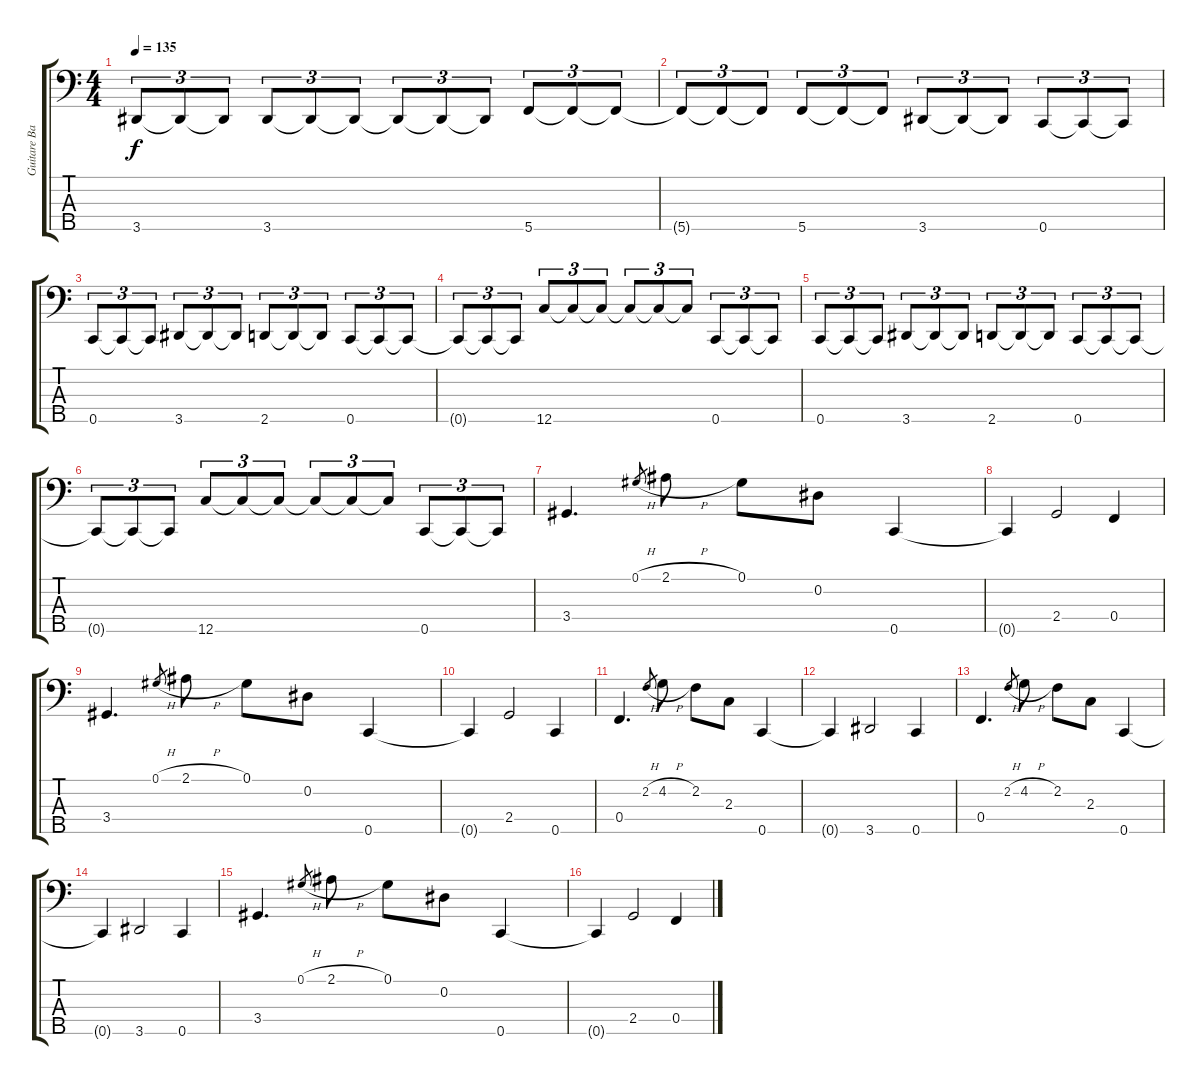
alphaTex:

\track ("Guitare Basse" "Guitare Ba") {instrument fretlessbass}
\staff {score tabs}
\tuning (Ab2 Eb2 Bb1 F1 C1) {hide}
\ts (4 4)
\tempo 135
\clef f4
\ks c
3.5.8{tu (3 2) dy f} 3.5{t}.8{tu (3 2)} 3.5{t}.8{tu (3 2)} 3.5.8{tu (3 2)} 3.5{t}.8{tu (3 2)} 3.5{t}.8{tu (3 2)} 3.5{t}.8{tu (3 2)} 3.5{t}.8{tu (3 2)} 3.5{t}.8{tu (3 2)} 5.5.8{tu (3 2)} 5.5{t}.8{tu (3 2)} 5.5{t}.8{tu (3 2)} |
5.5{t}.8{tu (3 2)} 5.5{t}.8{tu (3 2)} 5.5{t}.8{tu (3 2)} 5.5.8{tu (3 2)} 5.5{t}.8{tu (3 2)} 5.5{t}.8{tu (3 2)} 3.5.8{tu (3 2)} 3.5{t}.8{tu (3 2)} 3.5{t}.8{tu (3 2)} 0.5.8{tu (3 2)} 0.5{t}.8{tu (3 2)} 0.5{t}.8{tu (3 2)} |
0.5.8{tu (3 2)} 0.5{t}.8{tu (3 2)} 0.5{t}.8{tu (3 2)} 3.5.8{tu (3 2)} 3.5{t}.8{tu (3 2)} 3.5{t}.8{tu (3 2)} 2.5.8{tu (3 2)} 2.5{t}.8{tu (3 2)} 2.5{t}.8{tu (3 2)} 0.5.8{tu (3 2)} 0.5{t}.8{tu (3 2)} 0.5{t}.8{tu (3 2)} |
0.5{t}.8{tu (3 2)} 0.5{t}.8{tu (3 2)} 0.5{t}.8{tu (3 2)} 12.5.8{tu (3 2)} 12.5{t}.8{tu (3 2)} 12.5{t}.8{tu (3 2)} 12.5{t}.8{tu (3 2)} 12.5{t}.8{tu (3 2)} 12.5{t}.8{tu (3 2)} 0.5.8{tu (3 2)} 0.5{t}.8{tu (3 2)} 0.5{t}.8{tu (3 2)} |
0.5.8{tu (3 2)} 0.5{t}.8{tu (3 2)} 0.5{t}.8{tu (3 2)} 3.5.8{tu (3 2)} 3.5{t}.8{tu (3 2)} 3.5{t}.8{tu (3 2)} 2.5.8{tu (3 2)} 2.5{t}.8{tu (3 2)} 2.5{t}.8{tu (3 2)} 0.5.8{tu (3 2)} 0.5{t}.8{tu (3 2)} 0.5{t}.8{tu (3 2)} |
0.5{t}.8{tu (3 2)} 0.5{t}.8{tu (3 2)} 0.5{t}.8{tu (3 2)} 12.5.8{tu (3 2)} 12.5{t}.8{tu (3 2)} 12.5{t}.8{tu (3 2)} 12.5{t}.8{tu (3 2)} 12.5{t}.8{tu (3 2)} 12.5{t}.8{tu (3 2)} 0.5.8{tu (3 2)} 0.5{t}.8{tu (3 2)} 0.5{t}.8{tu (3 2)} |
3.4.4{d} 0.1{h}.8{gr} 2.1{h}.8 0.1.8 0.2.8 0.5.4 |
0.5{t}.4 2.4.2 0.4.4 |
3.4.4{d} 0.1{h}.8{gr} 2.1{h}.8 0.1.8 0.2.8 0.5.4 |
0.5{t}.4 2.4.2 0.5.4 |
0.4.4{d} 2.2{h}.8{gr} 4.2{h}.8 2.2.8 2.3.8 0.5.4 |
0.5{t}.4 3.5.2 0.5.4 |
0.4.4{d} 2.2{h}.8{gr} 4.2{h}.8 2.2.8 2.3.8 0.5.4 |
0.5{t}.4 3.5.2 0.5.4 |
3.4.4{d} 0.1{h}.8{gr} 2.1{h}.8 0.1.8 0.2.8 0.5.4 |
0.5{t}.4 2.4.2 0.4.4
